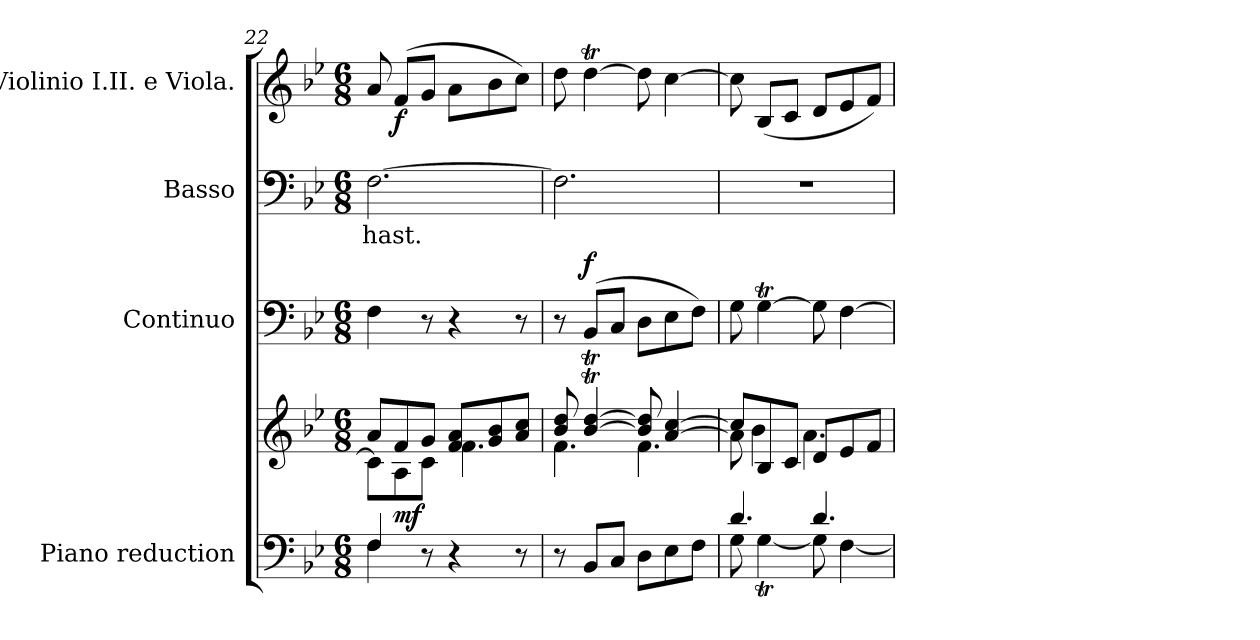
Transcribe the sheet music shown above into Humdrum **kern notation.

**kern	**kern	**dynam	**kern	**dynam	**kern	**text	**kern	**dynam
*part4	*part4	*part4	*part3	*part3	*part2	*part2	*part1	*part1
*staff5	*staff4	*staff4/5	*staff3	*staff3	*staff2	*staff2	*staff1	*staff1
*I"Piano reduction	*	*	*I"Continuo	*	*I"Basso	*	*I"Violinio I.II. e Viola.	*
*I'Pno	*	*	*	*	*	*	*	*
*clefF4	*clefG2	*	*clefF4	*	*clefF4	*	*clefG2	*
*k[b-e-]	*k[b-e-]	*	*k[b-e-]	*	*k[b-e-]	*	*k[b-e-]	*
*M6/8	*M6/8	*	*M6/8	*	*M6/8	*	*M6/8	*
=22	=22	=22	=22	=22	=22	=22	=22	=22
*^	*^	*	*	*	*	*	*	*
!	!	!	!	!	!	!	!	!LO:LY:b	!	!
4F/	4F\	8a/L	8c\L]	.	4F\	.	[2.F\	hast.	8a/	.
!	!	!	!	!LO:DY:b	!	!	!	!	!	!LO:DY:b
.	.	8f/	8A\	mf	.	.	.	.	(8f/L	f
8r	8ryy	8g/J	8c\J	.	8r	.	.	.	8g/J	.
4r	4ryy	8f/ 8a/L	4.f\	.	4r	.	.	.	8a\L	.
.	.	8g/ 8b-/	.	.	.	.	.	.	8b-\	.
8r	8ryy	8a/ 8cc/J	.	.	8r	.	.	.	8cc\J)	.
*v	*v	*	*	*	*	*	*	*	*	*
=23	=23	=23	=23	=23	=23	=23	=23	=23	=23
8r	8b-/ 8dd/	4.f\	.	8r	.	2.F\]	.	8dd\	.
!	!	!	!	!	!LO:DY:a	!	!	!	!
8BB-/L	[4b-/T [4dd/T	.	.	(8BB-/L	f	.	.	[4ddt\	.
8C/J	.	.	.	8C/J	.	.	.	.	.
8D\L	8b-/] 8dd/]	4.f\	.	8D\L	.	.	.	8dd\]	.
8E-\	[4a/ [4cc/	.	.	8E-\	.	.	.	[4cc\	.
8F\J	.	.	.	8F\J)	.	.	.	.	.
!!LO:LB:g=z
=24	=24	=24	=24	=24	=24	=24	=24	=24	=24
*^	*	*	*	*	*	*	*	*	*
4.d/	8G\	8cc/L]	8a\]	.	8G\	.	2.r	.	8cc\]	.
.	[4GT\	8B-/	4b-\	.	[4GT\	.	.	.	(8B-/L	.
.	.	8c/J	.	.	.	.	.	.	8c/J	.
4.d/	8G\]	8d/L	4.a\	.	8G\]	.	.	.	8d/L	.
.	[4F\	8e-/	.	.	[4F\	.	.	.	8e-/	.
.	.	8f/J	.	.	.	.	.	.	8f/J)	.
*v	*v	*	*	*	*	*	*	*	*	*
*	*v	*v	*	*	*	*	*	*	*
=	=	=	=	=	=	=	=	=
*-	*-	*-	*-	*-	*-	*-	*-	*-
